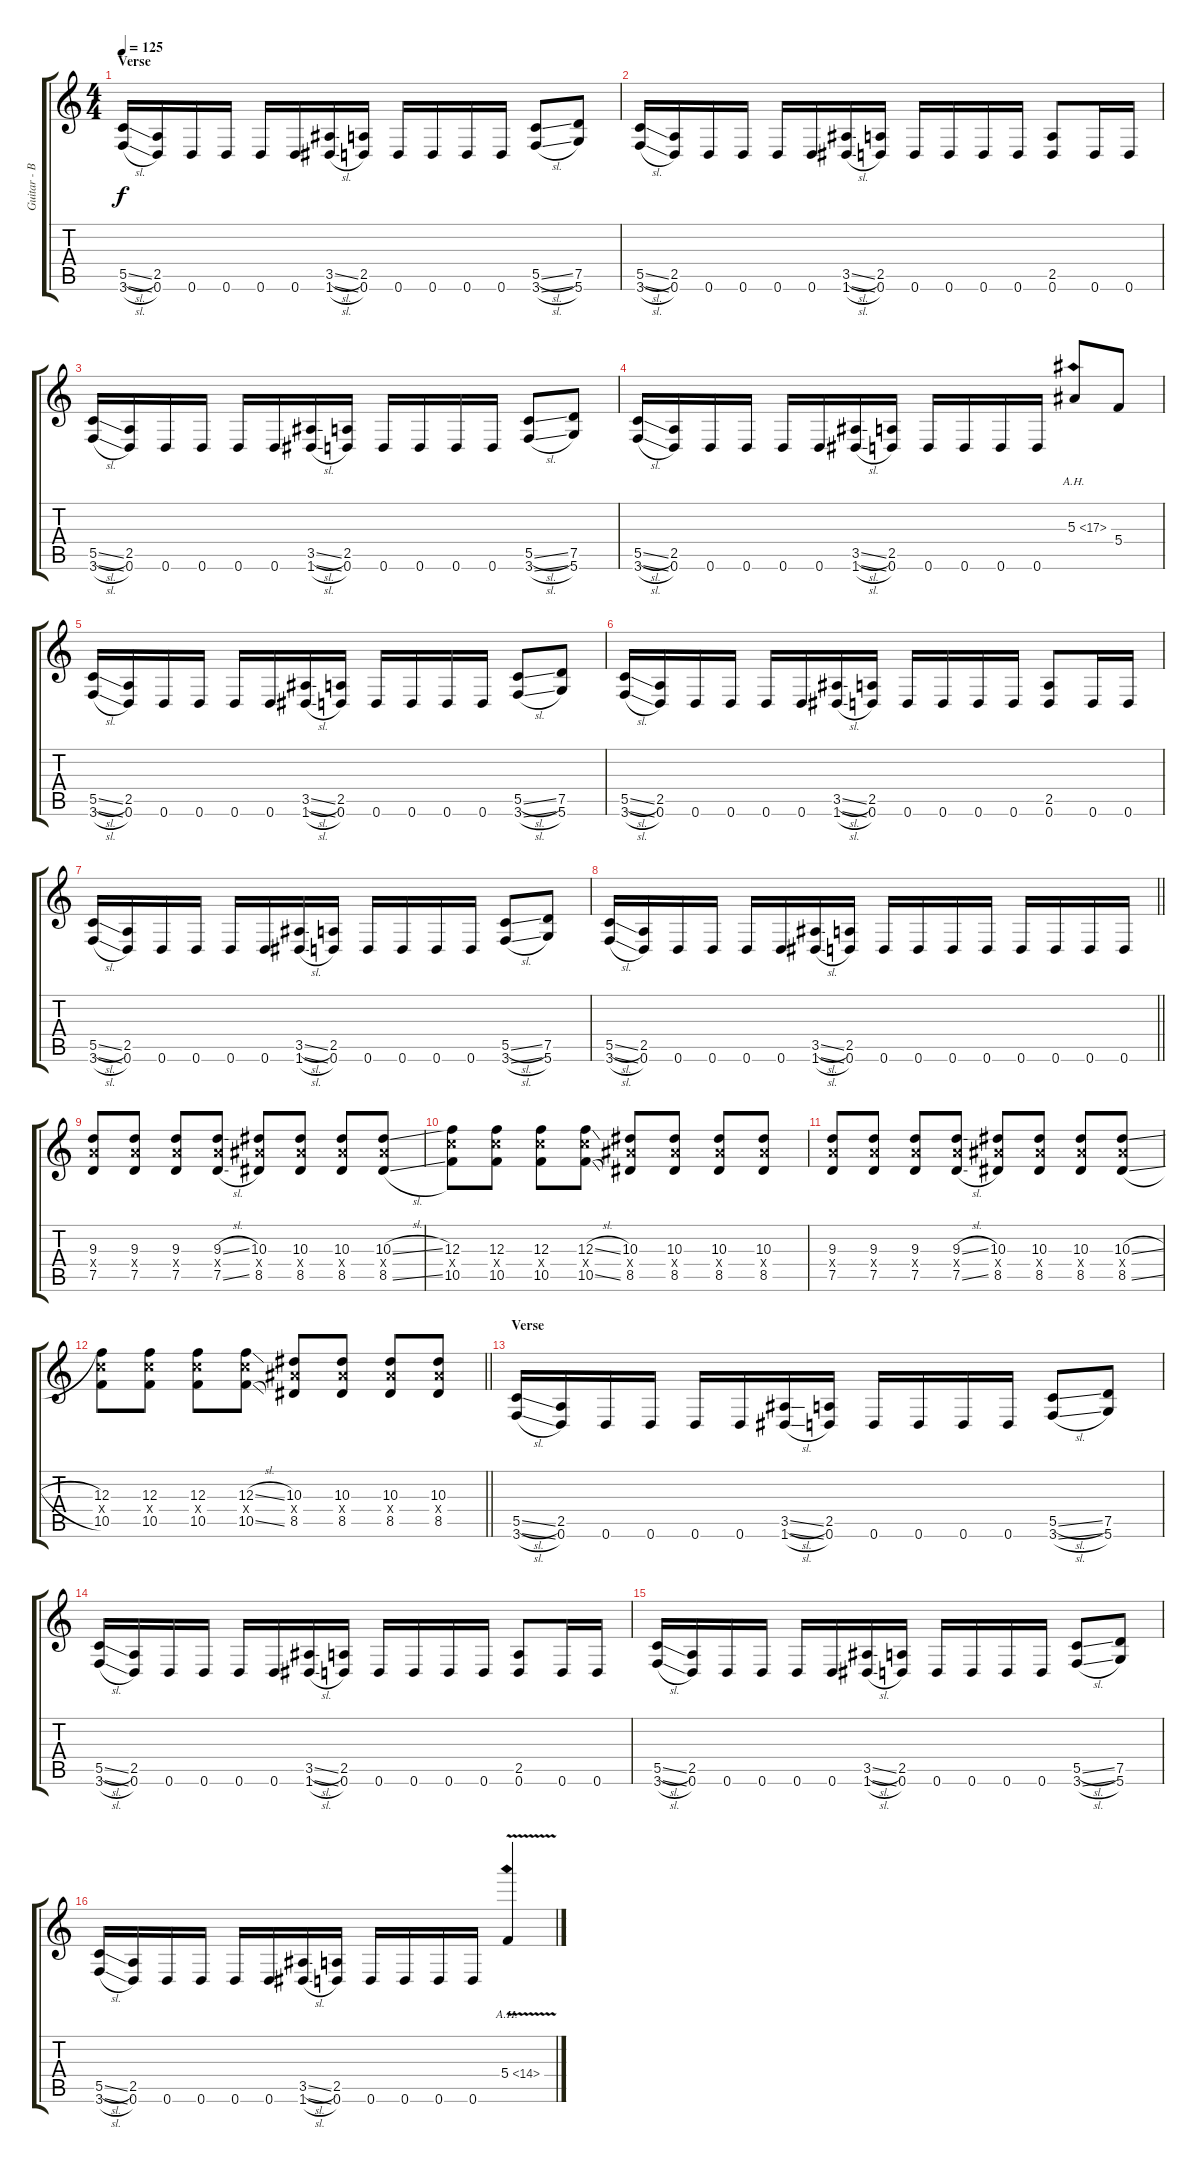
\track ("Guitar - Bernd \"Bernemann\" Kost" "Guitar - B") {instrument distortionguitar}
\staff {score tabs}
\tuning (D4 A3 F3 C3 G2 D2) {hide}
\ts (4 4)
\section ("" "Verse")
\tempo 125
\clef g2
\ks c
(5.5{sl} 3.6{sl}).16{dy f} (2.5 0.6).16 0.6.16 0.6.16 0.6.16 0.6.16 (3.5{sl} 1.6{sl}).16 (2.5 0.6).16 0.6.16 0.6.16 0.6.16 0.6.16 (5.5{sl} 3.6{sl}).8 (7.5 5.6).8 |
(5.5{sl} 3.6{sl}).16 (2.5 0.6).16 0.6.16 0.6.16 0.6.16 0.6.16 (3.5{sl} 1.6{sl}).16 (2.5 0.6).16 0.6.16 0.6.16 0.6.16 0.6.16 (2.5 0.6).8 0.6.16 0.6.16 |
(5.5{sl} 3.6{sl}).16 (2.5 0.6).16 0.6.16 0.6.16 0.6.16 0.6.16 (3.5{sl} 1.6{sl}).16 (2.5 0.6).16 0.6.16 0.6.16 0.6.16 0.6.16 (5.5{sl} 3.6{sl}).8 (7.5 5.6).8 |
(5.5{sl} 3.6{sl}).16 (2.5 0.6).16 0.6.16 0.6.16 0.6.16 0.6.16 (3.5{sl} 1.6{sl}).16 (2.5 0.6).16 0.6.16 0.6.16 0.6.16 0.6.16 5.3{ah 12}.8 5.4.8 |
(5.5{sl} 3.6{sl}).16 (2.5 0.6).16 0.6.16 0.6.16 0.6.16 0.6.16 (3.5{sl} 1.6{sl}).16 (2.5 0.6).16 0.6.16 0.6.16 0.6.16 0.6.16 (5.5{sl} 3.6{sl}).8 (7.5 5.6).8 |
(5.5{sl} 3.6{sl}).16 (2.5 0.6).16 0.6.16 0.6.16 0.6.16 0.6.16 (3.5{sl} 1.6{sl}).16 (2.5 0.6).16 0.6.16 0.6.16 0.6.16 0.6.16 (2.5 0.6).8 0.6.16 0.6.16 |
(5.5{sl} 3.6{sl}).16 (2.5 0.6).16 0.6.16 0.6.16 0.6.16 0.6.16 (3.5{sl} 1.6{sl}).16 (2.5 0.6).16 0.6.16 0.6.16 0.6.16 0.6.16 (5.5{sl} 3.6{sl}).8 (7.5 5.6).8 |
\barLineRight lightlight
(5.5{sl} 3.6{sl}).16 (2.5 0.6).16 0.6.16 0.6.16 0.6.16 0.6.16 (3.5{sl} 1.6{sl}).16 (2.5 0.6).16 0.6.16 0.6.16 0.6.16 0.6.16 0.6.16 0.6.16 0.6.16 0.6.16 |
(9.3 9.4{x} 7.5).8 (9.3 9.4{x} 7.5).8 (9.3 9.4{x} 7.5).8 (9.3{sl} 9.4{x} 7.5{sl}).8 (10.3 10.4{x} 8.5).8 (10.3 10.4{x} 8.5).8 (10.3 10.4{x} 8.5).8 (10.3{sl} 10.4{x} 8.5{sl}).8 |
(12.3 12.4{x} 10.5).8 (12.3 12.4{x} 10.5).8 (12.3 12.4{x} 10.5).8 (12.3{sl} 12.4{x} 10.5{sl}).8 (10.3 10.4{x} 8.5).8 (10.3 10.4{x} 8.5).8 (10.3 10.4{x} 8.5).8 (10.3 10.4{x} 8.5).8 |
(9.3 9.4{x} 7.5).8 (9.3 9.4{x} 7.5).8 (9.3 9.4{x} 7.5).8 (9.3{sl} 9.4{x} 7.5{sl}).8 (10.3 10.4{x} 8.5).8 (10.3 10.4{x} 8.5).8 (10.3 10.4{x} 8.5).8 (10.3{sl} 10.4{x} 8.5{sl}).8 |
\barLineRight lightlight
(12.3 12.4{x} 10.5).8 (12.3 12.4{x} 10.5).8 (12.3 12.4{x} 10.5).8 (12.3{sl} 12.4{x} 10.5{sl}).8 (10.3 10.4{x} 8.5).8 (10.3 10.4{x} 8.5).8 (10.3 10.4{x} 8.5).8 (10.3 10.4{x} 8.5).8 |
\section ("" "Verse")
(5.5{sl} 3.6{sl}).16 (2.5 0.6).16 0.6.16 0.6.16 0.6.16 0.6.16 (3.5{sl} 1.6{sl}).16 (2.5 0.6).16 0.6.16 0.6.16 0.6.16 0.6.16 (5.5{sl} 3.6{sl}).8 (7.5 5.6).8 |
(5.5{sl} 3.6{sl}).16 (2.5 0.6).16 0.6.16 0.6.16 0.6.16 0.6.16 (3.5{sl} 1.6{sl}).16 (2.5 0.6).16 0.6.16 0.6.16 0.6.16 0.6.16 (2.5 0.6).8 0.6.16 0.6.16 |
(5.5{sl} 3.6{sl}).16 (2.5 0.6).16 0.6.16 0.6.16 0.6.16 0.6.16 (3.5{sl} 1.6{sl}).16 (2.5 0.6).16 0.6.16 0.6.16 0.6.16 0.6.16 (5.5{sl} 3.6{sl}).8 (7.5 5.6).8 |
(5.5{sl} 3.6{sl}).16 (2.5 0.6).16 0.6.16 0.6.16 0.6.16 0.6.16 (3.5{sl} 1.6{sl}).16 (2.5 0.6).16 0.6.16 0.6.16 0.6.16 0.6.16 5.4{ah 9 v}.4
